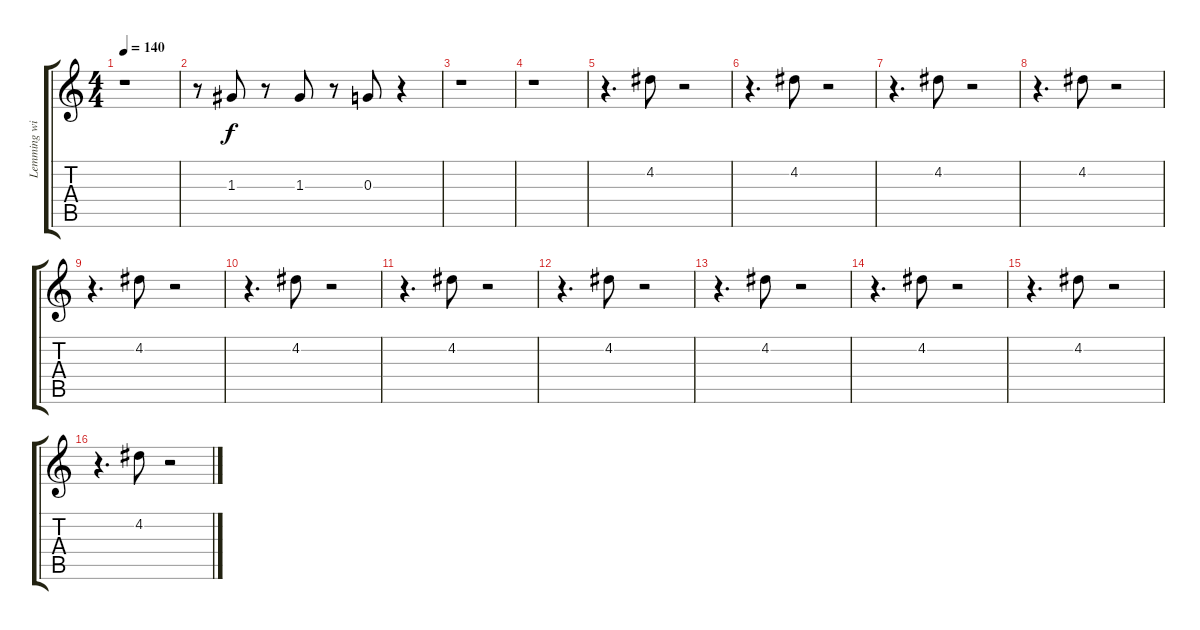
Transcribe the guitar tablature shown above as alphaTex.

\track ("Lemming with Guitar 2" "Lemming wi") {instrument distortionguitar}
\staff {score tabs}
\tuning (E4 B3 G3 D3 A2 E2) {hide}
\ts (4 4)
\tempo 140
\clef g2
\ks c
r.1{dy f} |
r.8 1.3.8 r.8 1.3.8 r.8 0.3.8 r.4 |
r.1 |
r.1 |
r.4{d} 4.2.8 r.2 |
r.4{d} 4.2.8 r.2 |
r.4{d} 4.2.8 r.2 |
r.4{d} 4.2.8 r.2 |
r.4{d} 4.2.8 r.2 |
r.4{d} 4.2.8 r.2 |
r.4{d} 4.2.8 r.2 |
r.4{d} 4.2.8 r.2 |
r.4{d} 4.2.8 r.2 |
r.4{d} 4.2.8 r.2 |
r.4{d} 4.2.8 r.2 |
r.4{d} 4.2.8 r.2
